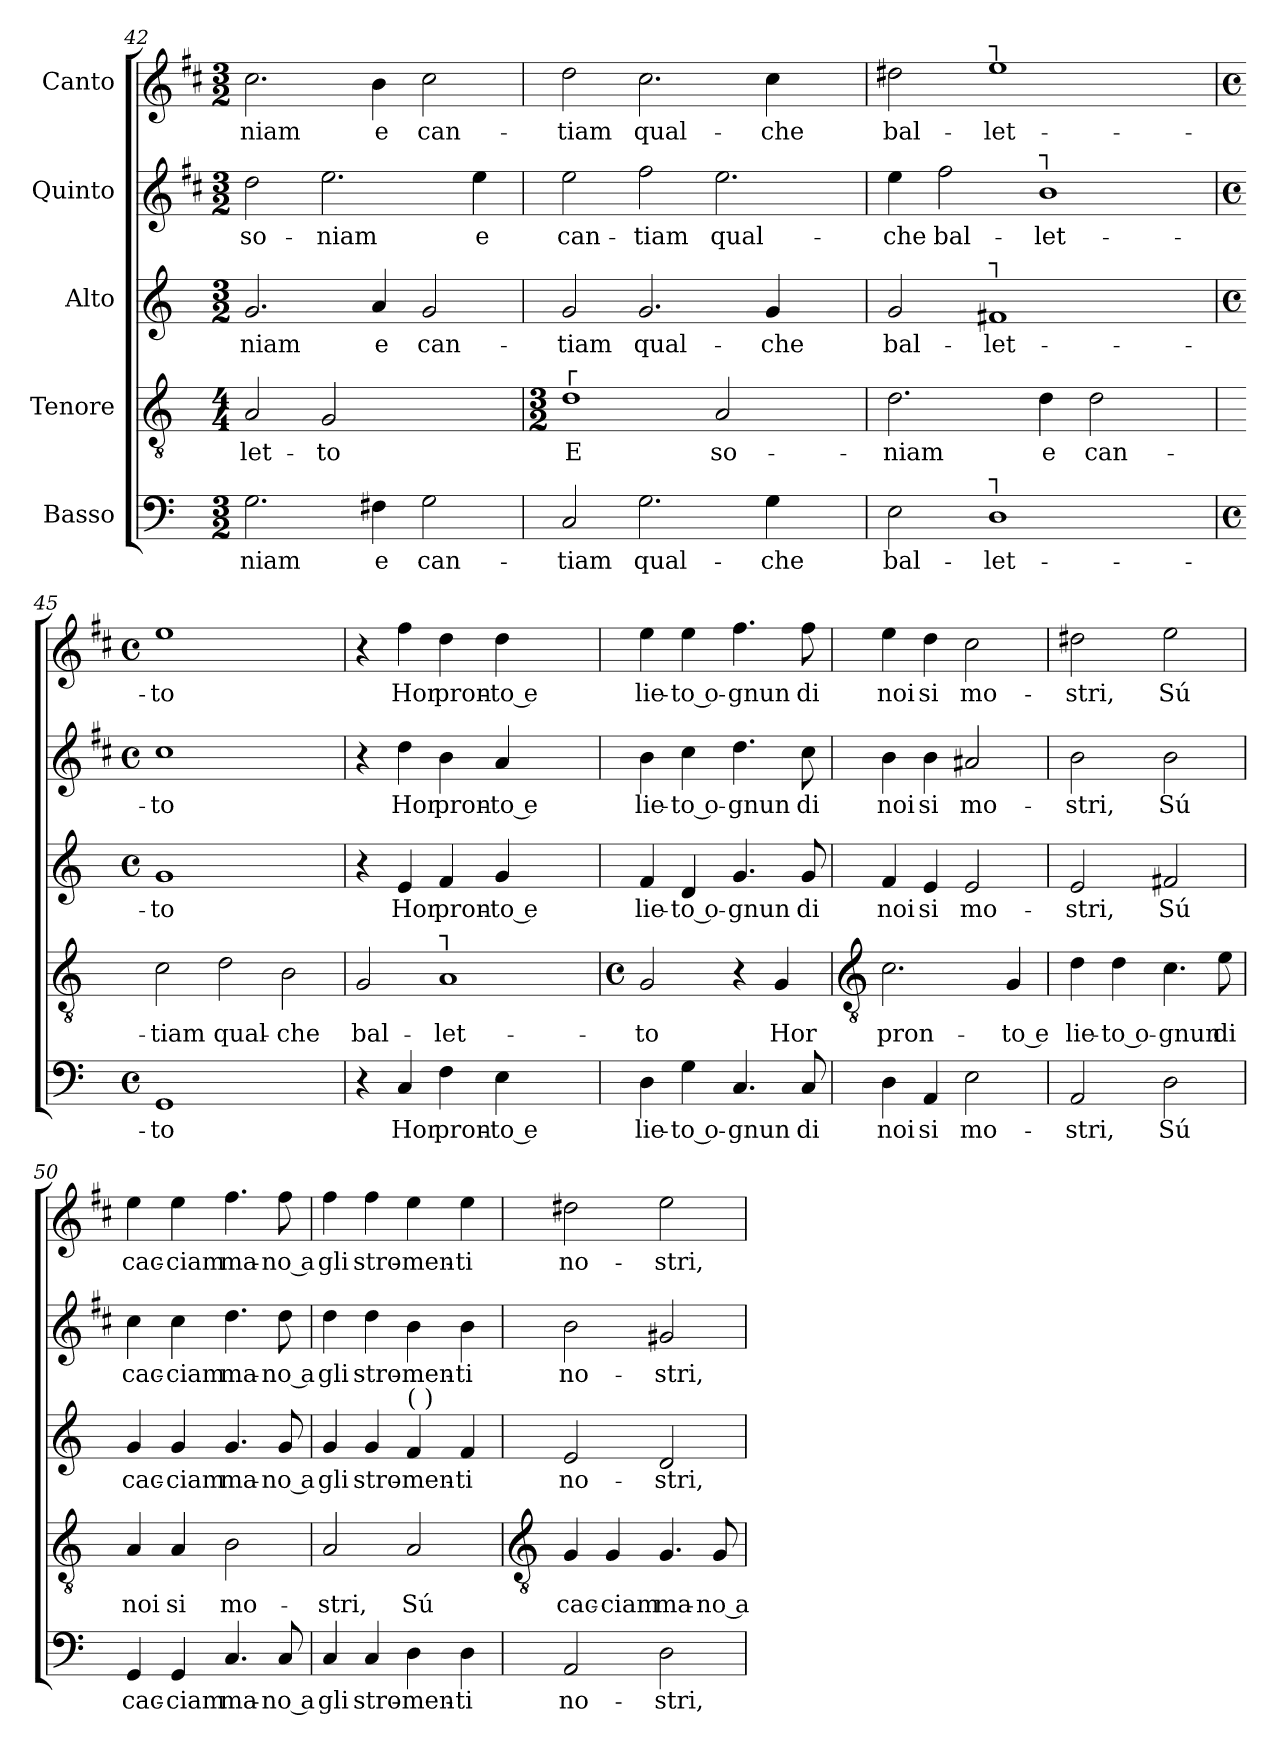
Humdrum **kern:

**kern	**text	**kern	**text	**kern	**text	**kern	**text	**kern	**text
*part5	*part5	*part4	*part4	*part3	*part3	*part2	*part2	*part1	*part1
*staff5	*staff5	*staff4	*staff4	*staff3	*staff3	*staff2	*staff2	*staff1	*staff1
*I"Basso	*	*I"Tenore	*	*I"Alto	*	*I"Quinto	*	*I"Canto	*
*clefF4	*	*clefGv2	*	*clefG2	*	*clefG2	*	*clefG2	*
*	*	*	*	*	*	*ITrd1c2	*	*ITrd1c2	*
*k[]	*	*k[]	*	*k[]	*	*k[]	*	*k[]	*
*C:	*	*C:	*	*C:	*	*C:	*	*C:	*
*M3/2	*	*M4/4	*	*M3/2	*	*M3/2	*	*M3/2	*
=42A	=42A	=42A	=42A	=42A	=42A	=42A	=42A	=42A	=42A
!	!LO:LY:b	!	!LO:LY:b	!	!LO:LY:b	!	!LO:LY:b	!	!LO:LY:b
2.G	-niam	2A	-let-	2.g	-niam	2cc	so-	2.b	-niam
!	!	!	!LO:LY:b	!	!	!	!LO:LY:b	!	!
.	.	2G	-to	.	.	2.dd	-niam	.	.
!	!LO:LY:b	!	!	!	!LO:LY:b	!	!	!	!LO:LY:b
4F#X	e	.	.	4a	e	.	.	4a	e
!	!LO:LY:b	!	!	!	!LO:LY:b	!	!	!	!LO:LY:b
2G	can-	2ryy	.	2g	can-	.	.	2b	can-
!	!	!	!	!	!	!	!LO:LY:b	!	!
.	.	.	.	.	.	4dd	e	.	.
=43A	=43A	=43A	=43A	=43A	=43A	=43A	=43A	=43A	=43A
*	*	*M3/2	*	*	*	*	*	*	*
!	!	!LO:TX:a:t=┌	!	!	!	!	!	!	!
!	!LO:LY:b	!	!LO:LY:b	!	!LO:LY:b	!	!LO:LY:b	!	!LO:LY:b
2C	-tiam	1d	E	2g	-tiam	2dd	can-	2cc	-tiam
!	!LO:LY:b	!	!	!	!LO:LY:b	!	!LO:LY:b	!	!LO:LY:b
2.G	qual-	.	.	2.g	qual-	2ee	-tiam	2.b	qual-
!	!	!	!LO:LY:b	!	!	!	!LO:LY:b	!	!
.	.	2A	so-	.	.	2.dd	qual-	.	.
!	!LO:LY:b	!	!	!	!LO:LY:b	!	!	!	!LO:LY:b
4G	-che	.	.	4g	-che	.	.	4b	-che
4ryy	.	4ryy	.	4ryy	.	.	.	4ryy	.
=44A	=44A	=44A	=44A	=44A	=44A	=44A	=44A	=44A	=44A
!	!LO:LY:b	!	!LO:LY:b	!	!LO:LY:b	!	!LO:LY:b	!	!LO:LY:b
2E	bal-	2.d	-niam	2g	bal-	4dd	-che	2cc#X	bal-
!	!	!	!	!	!	!	!LO:LY:b	!	!
.	.	.	.	.	.	2ee	bal-	.	.
!	!	!	!	!	!	!	!	!LO:TX:a:t=┐	!
!	!	!	!	!LO:TX:a:t=┐	!	!	!	!	!
!LO:TX:a:t=┐	!	!	!	!	!	!	!	!	!
!	!LO:LY:b	!	!	!	!LO:LY:b	!	!	!	!LO:LY:b
1D	-let-	.	.	1f#X	-let-	.	.	1dd	-let-
!	!	!	!	!	!	!LO:TX:a:t=┐	!	!	!
!	!	!	!LO:LY:b	!	!	!	!LO:LY:b	!	!
.	.	4d	e	.	.	1a	-let-	.	.
!	!	!	!LO:LY:b	!	!	!	!	!	!
.	.	2d	can-	.	.	.	.	.	.
4ryy	.	4ryy	.	4ryy	.	.	.	4ryy	.
=45	=45	=45	=45	=45	=45	=45	=45	=45	=45
*M4/4	*	*	*	*M4/4	*	*M4/4	*	*M4/4	*
*met(c)	*	*	*	*met(c)	*	*met(c)	*	*met(c)	*
!	!LO:LY:b	!	!LO:LY:b	!	!LO:LY:b	!	!LO:LY:b	!	!LO:LY:b
1GG	-to	2c	-tiam	1g	-to	1b	-to	1dd	-to
!	!	!	!LO:LY:b	!	!	!	!	!	!
.	.	2d	qual-	.	.	.	.	.	.
!	!	!	!LO:LY:b	!	!	!	!	!	!
2ryy	.	2B	-che	2ryy	.	2ryy	.	2ryy	.
!!LO:LB:g=z
=46	=46	=46	=46	=46	=46	=46	=46	=46	=46
!	!	!	!LO:LY:b	!	!	!	!	!	!
4r	.	2G	bal-	4r	.	4r	.	4r	.
!	!LO:LY:b	!	!	!	!LO:LY:b	!	!LO:LY:b	!	!LO:LY:b
4C	Hor	.	.	4e	Hor	4cc	Hor	4ee	Hor
!	!	!LO:TX:a:t=┐	!	!	!	!	!	!	!
!	!LO:LY:b	!	!LO:LY:b	!	!LO:LY:b	!	!LO:LY:b	!	!LO:LY:b
4F	pron-	1A	-let-	4f	pron-	4a	pron-	4cc	pron-
!	!LO:LY:b	!	!	!	!LO:LY:b	!	!LO:LY:b	!	!LO:LY:b
4E	-to e	.	.	4g	-to e	4g	-to e	4cc	-to e
2ryy	.	.	.	2ryy	.	2ryy	.	2ryy	.
=47	=47	=47	=47	=47	=47	=47	=47	=47	=47
*	*	*M4/4	*	*	*	*	*	*	*
*	*	*met(c)	*	*	*	*	*	*	*
!	!LO:LY:b	!	!LO:LY:b	!	!LO:LY:b	!	!LO:LY:b	!	!LO:LY:b
4D	lie-	2G	-to	4f	lie-	4a	lie-	4dd	lie-
!	!LO:LY:b	!	!	!	!LO:LY:b	!	!LO:LY:b	!	!LO:LY:b
4G	-to o-	.	.	4d	-to o-	4b	-to o-	4dd	-to o-
!	!LO:LY:b	!	!	!	!LO:LY:b	!	!LO:LY:b	!	!LO:LY:b
4.C	-gnun	4r	.	4.g	-gnun	4.cc	-gnun	4.ee	-gnun
!	!	!	!LO:LY:b	!	!	!	!	!	!
.	.	4G	Hor	.	.	.	.	.	.
!	!LO:LY:b	!	!	!	!LO:LY:b	!	!LO:LY:b	!	!LO:LY:b
8C	di	.	.	8g	di	8b	di	8ee	di
!!LO:LB:g=z
=48	=48	=48	=48	=48	=48	=48	=48	=48	=48
*	*	*clefGv2	*	*	*	*	*	*	*
!	!LO:LY:b	!	!LO:LY:b	!	!LO:LY:b	!	!LO:LY:b	!	!LO:LY:b
4D	noi	2.c	pron-	4f	noi	4a	noi	4dd	noi
!	!LO:LY:b	!	!	!	!LO:LY:b	!	!LO:LY:b	!	!LO:LY:b
4AA	si	.	.	4e	si	4a	si	4cc	si
!	!LO:LY:b	!	!	!	!LO:LY:b	!	!LO:LY:b	!	!LO:LY:b
2E	mo-	.	.	2e	mo-	2g#X	mo-	2b	mo-
!	!	!	!LO:LY:b	!	!	!	!	!	!
.	.	4G	-to e	.	.	.	.	.	.
=49	=49	=49	=49	=49	=49	=49	=49	=49	=49
!	!LO:LY:b	!	!LO:LY:b	!	!LO:LY:b	!	!LO:LY:b	!	!LO:LY:b
2AA	-stri,	4d	lie-	2e	-stri,	2a	-stri,	2cc#X	-stri,
!	!	!	!LO:LY:b	!	!	!	!	!	!
.	.	4d	-to o-	.	.	.	.	.	.
!	!LO:LY:b	!	!LO:LY:b	!	!LO:LY:b	!	!LO:LY:b	!	!LO:LY:b
2D	Sú	4.c	-gnun	2f#X	Sú	2a	Sú	2dd	Sú
!	!	!	!LO:LY:b	!	!	!	!	!	!
.	.	8e	di	.	.	.	.	.	.
!!LO:LB:g=z
=50	=50	=50	=50	=50	=50	=50	=50	=50	=50
!	!LO:LY:b	!	!LO:LY:b	!	!LO:LY:b	!	!LO:LY:b	!	!LO:LY:b
4GG	cac-	4A	noi	4g	cac-	4b	cac-	4dd	cac-
!	!LO:LY:b	!	!LO:LY:b	!	!LO:LY:b	!	!LO:LY:b	!	!LO:LY:b
4GG	-ciam	4A	si	4g	-ciam	4b	-ciam	4dd	-ciam
!	!LO:LY:b	!	!LO:LY:b	!	!LO:LY:b	!	!LO:LY:b	!	!LO:LY:b
4.C	ma-	2B	mo-	4.g	ma-	4.cc	ma-	4.ee	ma-
!	!LO:LY:b	!	!	!	!LO:LY:b	!	!LO:LY:b	!	!LO:LY:b
8C	-no a	.	.	8g	-no a	8cc	-no a	8ee	-no a
=51	=51	=51	=51	=51	=51	=51	=51	=51	=51
!	!LO:LY:b	!	!LO:LY:b	!	!LO:LY:b	!	!LO:LY:b	!	!LO:LY:b
4C	gli	2A	-stri,	4g	gli	4cc	gli	4ee	gli
!	!LO:LY:b	!	!	!	!LO:LY:b	!	!LO:LY:b	!	!LO:LY:b
4C	stro-	.	.	4g	stro-	4cc	stro-	4ee	stro-
!	!	!	!	!LO:TX:a:t=(  )	!	!	!	!	!
!	!LO:LY:b	!	!LO:LY:b	!	!LO:LY:b	!	!LO:LY:b	!	!LO:LY:b
4D	-men-	2A	Sú	4f	-men-	4a	-men-	4dd	-men-
!	!LO:LY:b	!	!	!	!LO:LY:b	!	!LO:LY:b	!	!LO:LY:b
4D	-ti	.	.	4f	-ti	4a	-ti	4dd	-ti
!!LO:LB:g=z
=52	=52	=52	=52	=52	=52	=52	=52	=52	=52
*	*	*clefGv2	*	*	*	*	*	*	*
!	!LO:LY:b	!	!LO:LY:b	!	!LO:LY:b	!	!LO:LY:b	!	!LO:LY:b
2AA	no-	4G	cac-	2e	no-	2a	no-	2cc#X	no-
!	!	!	!LO:LY:b	!	!	!	!	!	!
.	.	4G	-ciam	.	.	.	.	.	.
!	!LO:LY:b	!	!LO:LY:b	!	!LO:LY:b	!	!LO:LY:b	!	!LO:LY:b
2D	-stri,	4.G	ma-	2d	-stri,	2f#X	-stri,	2dd	-stri,
!	!	!	!LO:LY:b	!	!	!	!	!	!
.	.	8G	-no a	.	.	.	.	.	.
=	=	=	=	=	=	=	=	=	=
*-	*-	*-	*-	*-	*-	*-	*-	*-	*-
